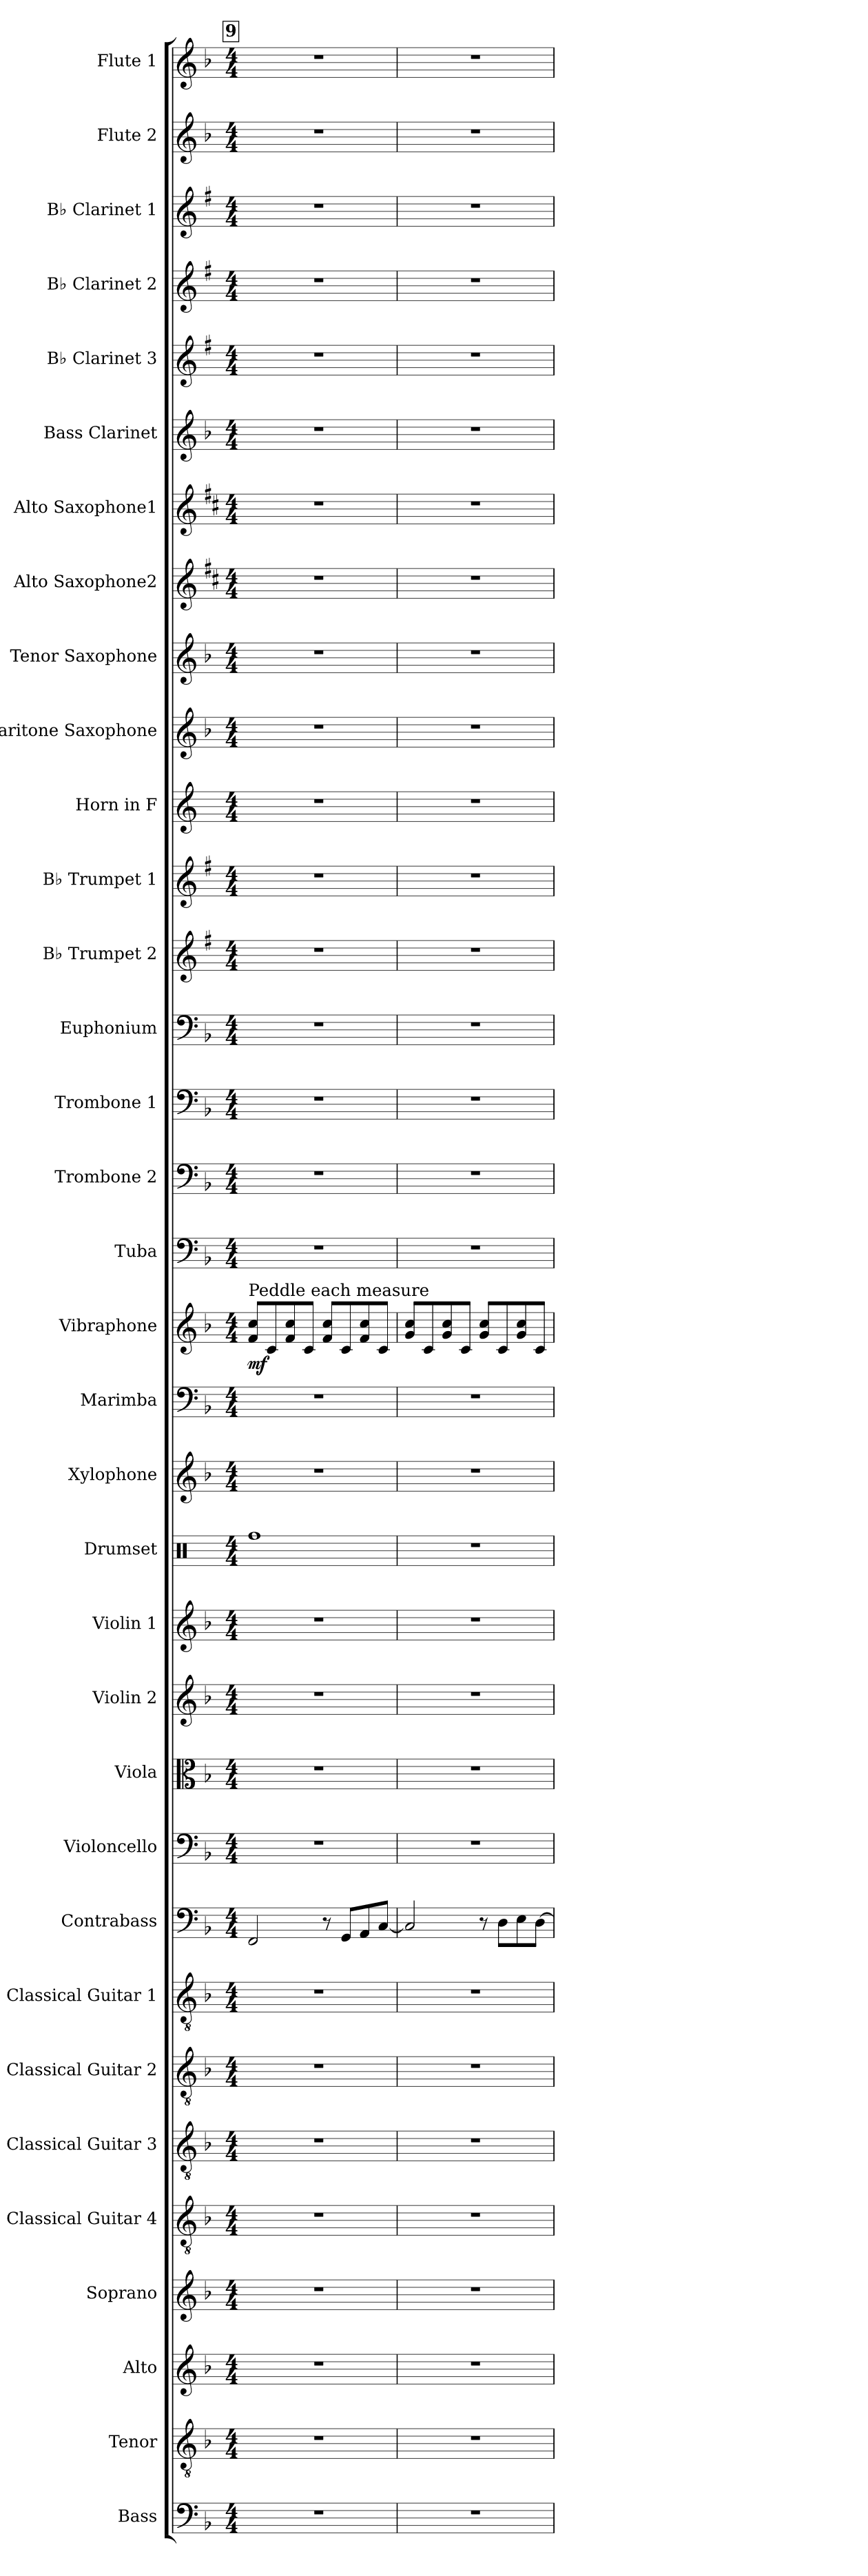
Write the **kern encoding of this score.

**kern	**kern	**kern	**kern	**kern	**kern	**kern	**kern	**kern	**kern	**kern	**kern	**kern	**kern	**kern	**kern	**kern	**dynam	**kern	**kern	**kern	**kern	**kern	**kern	**kern	**kern	**kern	**kern	**kern	**kern	**kern	**kern	**kern	**kern	**kern
*part34	*part33	*part32	*part31	*part30	*part29	*part28	*part27	*part26	*part25	*part24	*part23	*part22	*part21	*part20	*part19	*part18	*part18	*part17	*part16	*part15	*part14	*part13	*part12	*part11	*part10	*part9	*part8	*part7	*part6	*part5	*part4	*part3	*part2	*part1
*staff34	*staff33	*staff32	*staff31	*staff30	*staff29	*staff28	*staff27	*staff26	*staff25	*staff24	*staff23	*staff22	*staff21	*staff20	*staff19	*staff18	*staff18	*staff17	*staff16	*staff15	*staff14	*staff13	*staff12	*staff11	*staff10	*staff9	*staff8	*staff7	*staff6	*staff5	*staff4	*staff3	*staff2	*staff1
*I"Bass	*I"Tenor	*I"Alto	*I"Soprano	*I"Classical Guitar 4	*I"Classical Guitar 3	*I"Classical Guitar 2	*I"Classical Guitar 1	*I"Contrabass	*I"Violoncello	*I"Viola	*I"Violin 2	*I"Violin 1	*I"Drumset	*I"Xylophone	*I"Marimba	*I"Vibraphone	*	*I"Tuba	*I"Trombone 2	*I"Trombone 1	*I"Euphonium	*I"B♭ Trumpet 2	*I"B♭ Trumpet 1	*I"Horn in F	*I"Baritone Saxophone	*I"Tenor Saxophone	*I"Alto Saxophone2	*I"Alto Saxophone1	*I"Bass Clarinet	*I"B♭ Clarinet 3	*I"B♭ Clarinet 2	*I"B♭ Clarinet 1	*I"Flute 2	*I"Flute 1
*I'B.	*I'T.	*I'A.	*I'S.	*I'Guit.	*I'Guit.	*I'Guit.	*I'Guit.	*I'Cb.	*I'Vc.	*I'Vla.	*I'Vln. 2	*I'Vln. 1	*I'Drs.	*I'Xyl.	*I'Mrm.	*I'Vib.	*	*I'Tba.	*I'Tbn. 2	*I'Tbn. 1	*I'Euph.	*I'B♭ Tpt. 2	*I'B♭ Tpt. 1	*	*I'Bar. Sax.	*I'T. Sax.	*I'A. Sax.	*I'A. Sax.	*I'B. Cl.	*I'B♭ Cl. 3	*I'B♭ Cl. 2	*I'B♭ Cl. 1	*I'Fl. 2	*I'Fl. 1
!!LO:PB:g=z
*clefF4	*clefGv2	*clefG2	*clefG2	*clefGv2	*clefGv2	*clefGv2	*clefGv2	*clefF4	*clefF4	*clefC3	*clefG2	*clefG2	*clefX	*clefG2	*clefF4	*clefG2	*	*clefF4	*clefF4	*clefF4	*clefF4	*clefG2	*clefG2	*clefG2	*clefG2	*clefG2	*clefG2	*clefG2	*clefG2	*clefG2	*clefG2	*clefG2	*clefG2	*clefG2
*	*	*	*	*	*	*	*	*ITrd7c12	*	*	*	*	*	*ITrd-7c-12	*	*	*	*	*	*	*	*ITrd1c2	*ITrd1c2	*ITrd4c7	*ITrd12c21	*ITrd8c14	*ITrd5c9	*ITrd5c9	*ITrd8c14	*ITrd1c2	*ITrd1c2	*ITrd1c2	*	*
*k[b-]	*k[b-]	*k[b-]	*k[b-]	*k[b-]	*k[b-]	*k[b-]	*k[b-]	*k[b-]	*k[b-]	*k[b-]	*k[b-]	*k[b-]	*k[]	*k[b-]	*k[b-]	*k[b-]	*	*k[b-]	*k[b-]	*k[b-]	*k[b-]	*k[b-]	*k[b-]	*k[b-]	*k[b-]	*k[b-]	*k[b-]	*k[b-]	*k[b-]	*k[b-]	*k[b-]	*k[b-]	*k[b-]	*k[b-]
*M4/4	*M4/4	*M4/4	*M4/4	*M4/4	*M4/4	*M4/4	*M4/4	*M4/4	*M4/4	*M4/4	*M4/4	*M4/4	*M4/4	*M4/4	*M4/4	*M4/4	*	*M4/4	*M4/4	*M4/4	*M4/4	*M4/4	*M4/4	*M4/4	*M4/4	*M4/4	*M4/4	*M4/4	*M4/4	*M4/4	*M4/4	*M4/4	*M4/4	*M4/4
!!LO:REH:place=s1:a:B:fs=14:t=9
=9	=9	=9	=9	=9	=9	=9	=9	=9	=9	=9	=9	=9	=9	=9	=9	=9	=9	=9	=9	=9	=9	=9	=9	=9	=9	=9	=9	=9	=9	=9	=9	=9	=9	=9
!	!	!	!	!	!	!	!	!	!	!	!	!	!	!	!	!LO:TX:a:t=Peddle each measure	!	!	!	!	!	!	!	!	!	!	!	!	!	!	!	!	!	!
!	!	!	!	!	!	!	!	!	!	!	!	!	!	!	!	!	!LO:DY:b	!	!	!	!	!	!	!	!	!	!	!	!	!	!	!	!	!
1r	1r	1r	1r	1r	1r	1r	1r	2FFF/	1r	1r	1r	1r	1Rff	1r	1r	8f/ 8cc/L	mf	1r	1r	1r	1r	1r	1r	1r	1r	1r	1r	1r	1r	1r	1r	1r	1r	1r
.	.	.	.	.	.	.	.	.	.	.	.	.	.	.	.	8c/	.	.	.	.	.	.	.	.	.	.	.	.	.	.	.	.	.	.
.	.	.	.	.	.	.	.	.	.	.	.	.	.	.	.	8f/ 8cc/	.	.	.	.	.	.	.	.	.	.	.	.	.	.	.	.	.	.
.	.	.	.	.	.	.	.	.	.	.	.	.	.	.	.	8c/J	.	.	.	.	.	.	.	.	.	.	.	.	.	.	.	.	.	.
.	.	.	.	.	.	.	.	8r	.	.	.	.	.	.	.	8f/ 8cc/L	.	.	.	.	.	.	.	.	.	.	.	.	.	.	.	.	.	.
.	.	.	.	.	.	.	.	8GGG/L	.	.	.	.	.	.	.	8c/	.	.	.	.	.	.	.	.	.	.	.	.	.	.	.	.	.	.
.	.	.	.	.	.	.	.	8AAA/	.	.	.	.	.	.	.	8f/ 8cc/	.	.	.	.	.	.	.	.	.	.	.	.	.	.	.	.	.	.
.	.	.	.	.	.	.	.	[8CC/J	.	.	.	.	.	.	.	8c/J	.	.	.	.	.	.	.	.	.	.	.	.	.	.	.	.	.	.
=10	=10	=10	=10	=10	=10	=10	=10	=10	=10	=10	=10	=10	=10	=10	=10	=10	=10	=10	=10	=10	=10	=10	=10	=10	=10	=10	=10	=10	=10	=10	=10	=10	=10	=10
1r	1r	1r	1r	1r	1r	1r	1r	2CC/]	1r	1r	1r	1r	1r	1r	1r	8g/ 8cc/L	.	1r	1r	1r	1r	1r	1r	1r	1r	1r	1r	1r	1r	1r	1r	1r	1r	1r
.	.	.	.	.	.	.	.	.	.	.	.	.	.	.	.	8c/	.	.	.	.	.	.	.	.	.	.	.	.	.	.	.	.	.	.
.	.	.	.	.	.	.	.	.	.	.	.	.	.	.	.	8g/ 8cc/	.	.	.	.	.	.	.	.	.	.	.	.	.	.	.	.	.	.
.	.	.	.	.	.	.	.	.	.	.	.	.	.	.	.	8c/J	.	.	.	.	.	.	.	.	.	.	.	.	.	.	.	.	.	.
.	.	.	.	.	.	.	.	8r	.	.	.	.	.	.	.	8g/ 8cc/L	.	.	.	.	.	.	.	.	.	.	.	.	.	.	.	.	.	.
.	.	.	.	.	.	.	.	8DD\L	.	.	.	.	.	.	.	8c/	.	.	.	.	.	.	.	.	.	.	.	.	.	.	.	.	.	.
.	.	.	.	.	.	.	.	8EE\	.	.	.	.	.	.	.	8g/ 8cc/	.	.	.	.	.	.	.	.	.	.	.	.	.	.	.	.	.	.
.	.	.	.	.	.	.	.	[8DD\J	.	.	.	.	.	.	.	8c/J	.	.	.	.	.	.	.	.	.	.	.	.	.	.	.	.	.	.
=	=	=	=	=	=	=	=	=	=	=	=	=	=	=	=	=	=	=	=	=	=	=	=	=	=	=	=	=	=	=	=	=	=	=
*-	*-	*-	*-	*-	*-	*-	*-	*-	*-	*-	*-	*-	*-	*-	*-	*-	*-	*-	*-	*-	*-	*-	*-	*-	*-	*-	*-	*-	*-	*-	*-	*-	*-	*-
